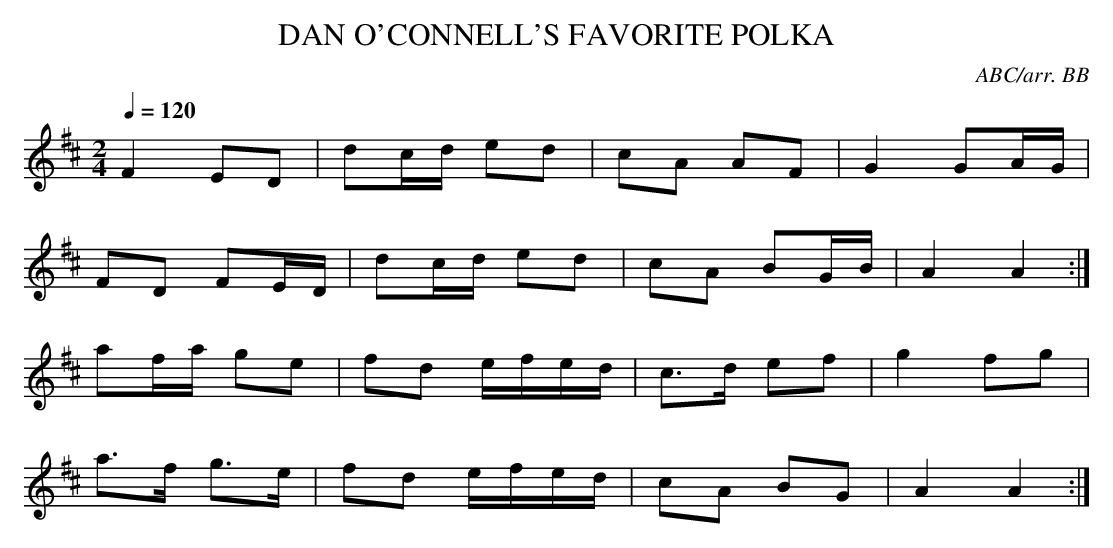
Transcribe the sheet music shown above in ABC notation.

X:1
T:DAN O'CONNELL'S FAVORITE POLKA
C:ABC/arr. BB
Q:1/4=120
L:1/8
M:2/4
K:D
F2 ED|dc/d/ ed|cA AF|G2 GA/G/|
FD FE/D/|dc/d/ ed|cA BG/B/|A2 A2 :|
af/a/ ge|fd e/f/e/d/|c>d ef|g2 fg|
a>f g>e|fd e/f/e/d/|cA BG|A2 A2 :|
